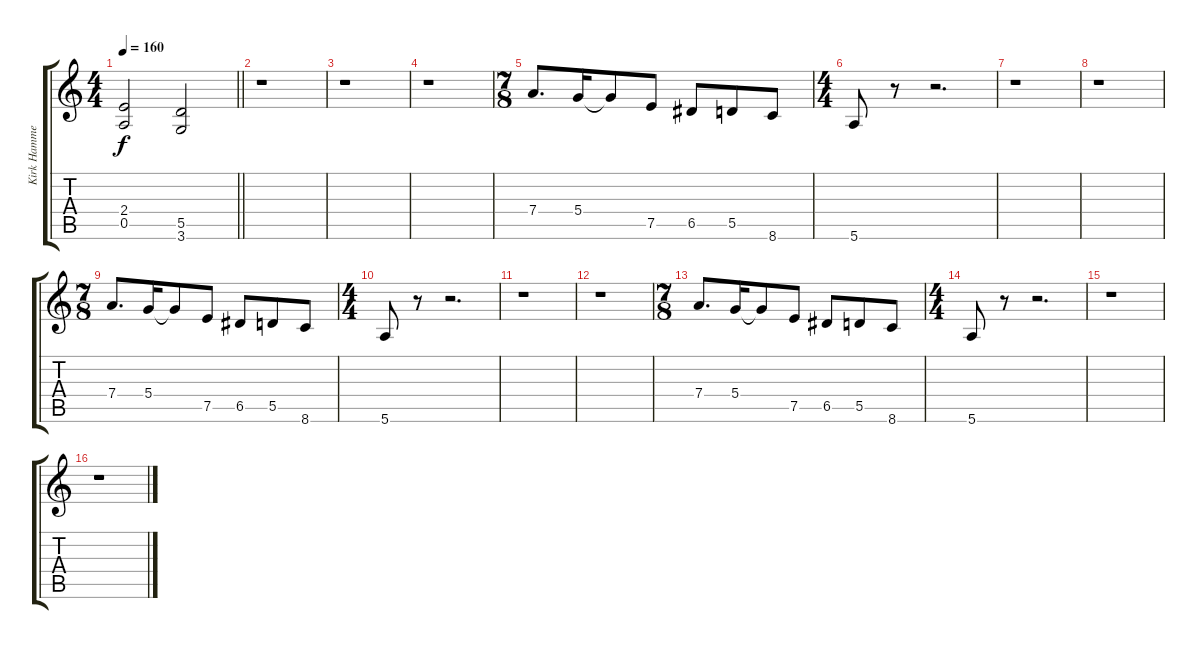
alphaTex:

\track ("Kirk Hammett" "Kirk Hamme") {instrument distortionguitar}
\staff {score tabs}
\tuning (E4 B3 G3 D3 A2 E2) {hide}
\ts (4 4)
\tempo 160
\clef g2
\barLineRight lightlight
\ks c
(2.4 0.5).2{dy f} (5.5 3.6).2 |
r.1 |
r.1 |
r.1 |
\ts (7 8)
7.4.8{d} 5.4.16 5.4{t}.8 7.5.8 6.5.8 5.5.8 8.6.8 |
\ts (4 4)
5.6.8 r.8 r.2{d} |
r.1 |
r.1 |
\ts (7 8)
7.4.8{d} 5.4.16 5.4{t}.8 7.5.8 6.5.8 5.5.8 8.6.8 |
\ts (4 4)
5.6.8 r.8 r.2{d} |
r.1 |
r.1 |
\ts (7 8)
7.4.8{d} 5.4.16 5.4{t}.8 7.5.8 6.5.8 5.5.8 8.6.8 |
\ts (4 4)
5.6.8 r.8 r.2{d} |
r.1 |
r.1
